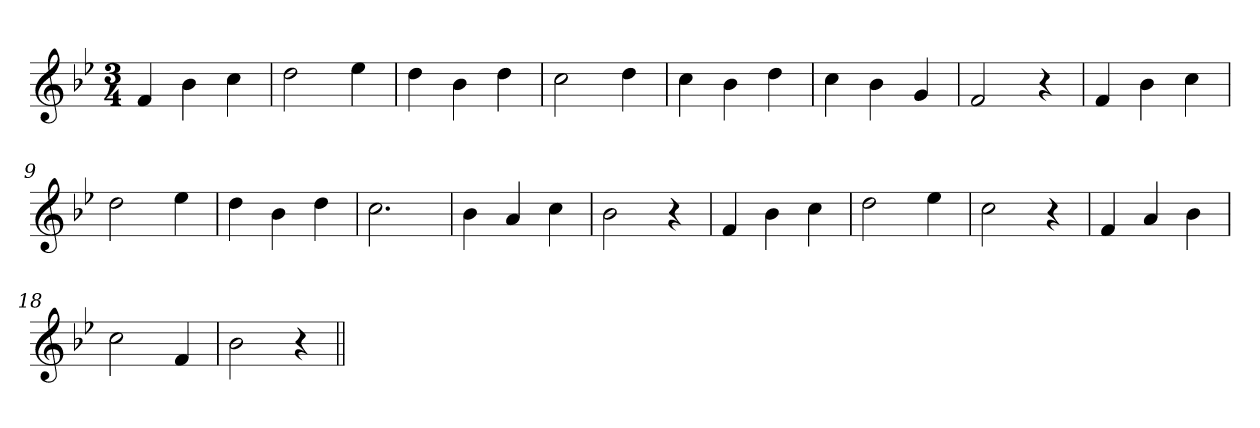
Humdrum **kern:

**kern
*part1
*staff1
*clefG2
*k[b-e-]
*B-:
*M3/4
*MM200
=1
4f/
4b-\
4cc\
=2
2dd\
4ee-\
=3
4dd\
4b-\
4dd\
=4
2cc\
4dd\
=5
4cc\
4b-\
4dd\
=6
4cc\
4b-\
4g/
=7
2f/
4r
=8
4f/
4b-\
4cc\
=9
2dd\
4ee-\
=10
4dd\
4b-\
4dd\
=11
2.cc\
=12
4b-\
4a/
4cc\
=13
2b-\
4r
=14
4f/
4b-\
4cc\
!!LO:LB:g=z
=15
2dd\
4ee-\
=16
2cc\
4r
=17
4f/
4a/
4b-\
=18
2cc\
4f/
=19
2b-\
4r
=||
*-
